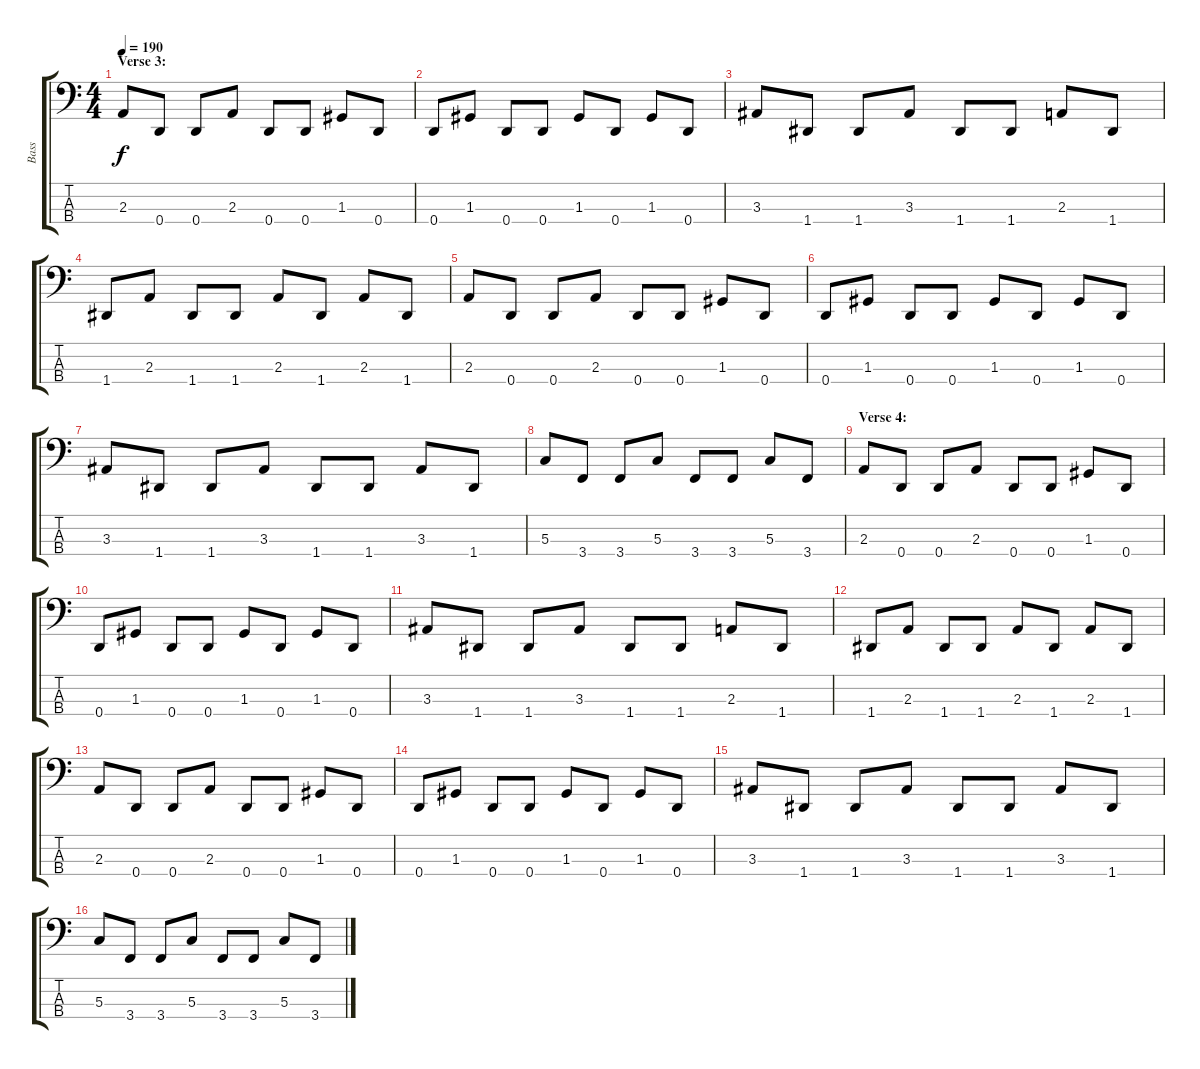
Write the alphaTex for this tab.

\track ("Bass" "Bass") {instrument fretlessbass}
\staff {score tabs}
\tuning (F2 C2 G1 D1) {hide}
\ts (4 4)
\section ("" "Verse 3:")
\tempo 190
\clef f4
\ks c
2.3.8{dy f} 0.4.8 0.4.8 2.3.8 0.4.8 0.4.8 1.3.8 0.4.8 |
0.4.8 1.3.8 0.4.8 0.4.8 1.3.8 0.4.8 1.3.8 0.4.8 |
3.3.8 1.4.8 1.4.8 3.3.8 1.4.8 1.4.8 2.3.8 1.4.8 |
1.4.8 2.3.8 1.4.8 1.4.8 2.3.8 1.4.8 2.3.8 1.4.8 |
2.3.8 0.4.8 0.4.8 2.3.8 0.4.8 0.4.8 1.3.8 0.4.8 |
0.4.8 1.3.8 0.4.8 0.4.8 1.3.8 0.4.8 1.3.8 0.4.8 |
3.3.8 1.4.8 1.4.8 3.3.8 1.4.8 1.4.8 3.3.8 1.4.8 |
5.3.8 3.4.8 3.4.8 5.3.8 3.4.8 3.4.8 5.3.8 3.4.8 |
\section ("" "Verse 4:")
2.3.8 0.4.8 0.4.8 2.3.8 0.4.8 0.4.8 1.3.8 0.4.8 |
0.4.8 1.3.8 0.4.8 0.4.8 1.3.8 0.4.8 1.3.8 0.4.8 |
3.3.8 1.4.8 1.4.8 3.3.8 1.4.8 1.4.8 2.3.8 1.4.8 |
1.4.8 2.3.8 1.4.8 1.4.8 2.3.8 1.4.8 2.3.8 1.4.8 |
2.3.8 0.4.8 0.4.8 2.3.8 0.4.8 0.4.8 1.3.8 0.4.8 |
0.4.8 1.3.8 0.4.8 0.4.8 1.3.8 0.4.8 1.3.8 0.4.8 |
3.3.8 1.4.8 1.4.8 3.3.8 1.4.8 1.4.8 3.3.8 1.4.8 |
5.3.8 3.4.8 3.4.8 5.3.8 3.4.8 3.4.8 5.3.8 3.4.8
